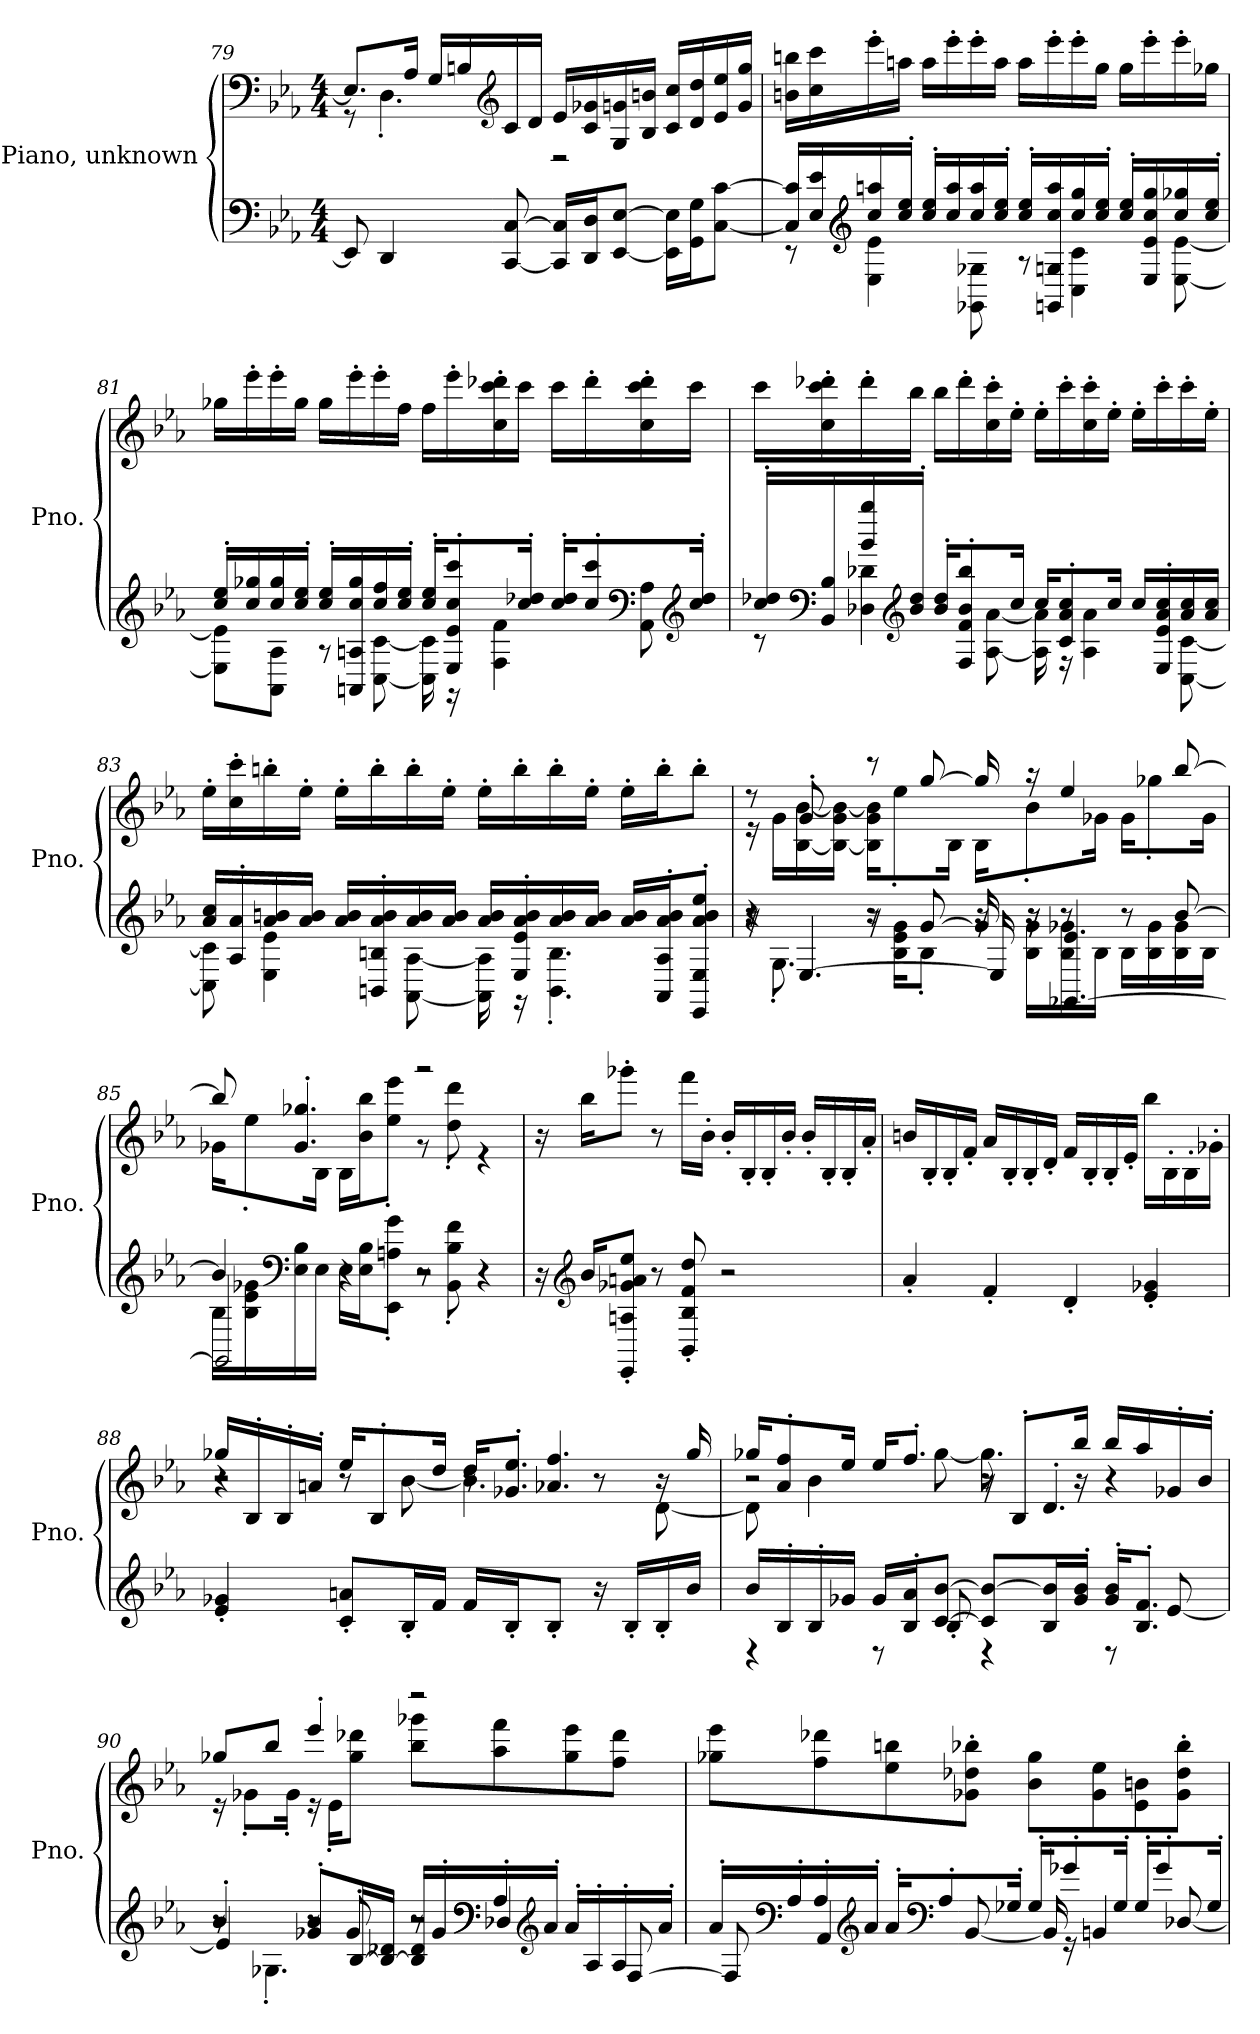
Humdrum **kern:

**kern	**kern
*part1	*part1
*staff2	*staff1
*I"Piano, unknown	*
*I'Pno.	*
*clefF4	*clefF4
*k[b-e-a-]	*k[b-e-a-]
*M4/4	*M4/4
=79	=79
*	*^
8EE-/]	8.E-/L]	8r
4DD/	.	4.D'\
.	16A-/Jk	.
.	16G/LL	.
.	16Bn/	.
*	*clefG2	*
[8CC/ [8C/	16c/	.
.	16d/JJ	.
16CC/] 16C/]LL	16e-/LL	2r
16DD/ 16D/J	16c/ 16g-X/	.
[8EE-/ [8E-/J	16G/ 16gn/	.
.	16B/ 16bn/JJ	.
16EE-\] 16E-\]LL	16c/ 16cc/LL	.
16GG\ 16G\J	16d/ 16dd/	.
[8C\ [8c\J	16e-/ 16ee-/	.
.	16g/ 16gg/JJ	.
*	*v	*v
!!LO:LB:g=z
=80	=80
*^	*
16C/] 16c/]LL	8r	16bn\ 16bbn\LL
16E-/ 16e-/	.	16cc\ 16ccc\
*clefG2	*	*
16cc/ 16aan/	4E-\ 4e-\	16eee-'\
16cc/' 16ee-/'JJ	.	16aan\JJ
16cc/' 16ee-/'LL	.	16aa\LL
16cc/ 16aa/	.	16eee-'\
16cc/ 16aa/	8GG-X\ 8G-X\	16eee-'\
16cc/' 16ee-/'JJ	.	16aa\JJ
16cc/' 16ee-/'LL	8r	16aa\LL
16GGn/ 16Gn/ 16cc/ 16aa/	.	16eee-'\
16cc/ 16gg/	4C\ 4c\	16eee-'\
16cc/' 16ee-/'JJ	.	16gg\JJ
16cc/' 16ee-/'LL	.	16gg\LL
16E-/ 16e-/ 16cc/ 16gg/	.	16eee-'\
16cc/ 16gg-X/	[8E-\ [8e-\	16eee-'\
16cc/' 16ee-/'JJ	.	16gg-X\JJ
!!LO:LB:g=z
=81	=81	=81
16cc/' 16ee-/'LL	8E-\] 8e-\]L	16gg-X\LL
16cc/ 16gg-X/	.	16eee-'\
16cc/ 16gg-/	8AA-\ 8A-\J	16eee-'\
16cc/' 16ee-/'JJ	.	16gg-\JJ
16cc/' 16ee-/'LL	8r	16gg-\LL
16AAn/ 16An/ 16cc/ 16gg-/	.	16eee-'\
16cc/ 16ff/	[8C\ [8c\	16eee-'\
16cc/' 16ee-/'JJ	.	16ff\JJ
16cc/' 16ee-/'KL	16C\] 16c\]	16ff\LL
8E-/' 8e-/' 8cc/' 8ccc/'	16r	16eee-'\
.	4F\ 4f\	16cc\' 16ccc\' 16ddd-X\'
16cc/' 16dd-X/'Jk	.	16ccc\JJ
16cc/' 16dd-/'KL	.	16ccc\LL
8cc/' 8ccc/'	.	16ddd-'\
*clefF4	*	*
.	8AA\ 8A\	16cc\' 16ccc\' 16ddd-\'
*clefG2	*	*
16cc/' 16dd-/'Jk	.	16ccc\JJ
!!LO:PB:g=z
=82	=82	=82
16cc/' 16dd-X/'LL	8r	16ccc\LL
*clefF4	*	*
16BB-/ 16B-/	.	16cc\' 16ccc\' 16ddd-X\'
16b-/ 16bb-/	4D-X\ 4d-X\	16ddd-'\
*clefG2	*	*
16b-/' 16dd-/'JJ	.	16bb-\JJ
16b-/' 16dd-/'KL	.	16bb-\LL
8F/' 8f/' 8b-/' 8bb-/'	.	16ddd-'\
.	[8A-\ [8a-\	16cc\' 16ccc\'
16cc/Jk	.	16ee-'\JJ
16cc/KL	16A-\] 16a-\]	16ee-'\LL
8c/' 8a-/' 8cc/'	16r	16ccc'\
.	4A-\ 4a-\	16cc\' 16ccc\'
16cc/Jk	.	16ee-'\JJ
16cc/LL	.	16ee-'\LL
16E-/' 16e-/' 16a-/' 16cc/'	.	16ccc'\
16a-/ 16cc/	[8C\ [8c\	16ccc'\
16a-/ 16cc/JJ	.	16ee-'\JJ
!!LO:LB:g=z
=83	=83	=83
16a-/ 16cc/LL	8C\] 8c\]	16ee-'\LL
16A-/' 16a-/'	.	16cc\' 16ccc\'
16a-/ 16bn/	4E-\ 4e-\	16bbn'\
16a-/ 16b/JJ	.	16ee-'\JJ
16a-/ 16b/LL	.	16ee-'\LL
16BBn/' 16Bn/' 16a-/' 16b/'	.	16bb'\
16a-/ 16b/	[8AA-\ [8A-\	16bb'\
16a-/ 16b/JJ	.	16ee-'\JJ
16a-/ 16b/LL	16AA-\] 16A-\]	16ee-'\LL
16E-/' 16e-/' 16a-/' 16b/'	16r	16bb'\
16a-/ 16b/	4.BB\' 4.B\'	16bb'\
16a-/ 16b/JJ	.	16ee-'\JJ
16a-/ 16b/LL	.	16ee-'\LL
16AA-/' 16A-/' 16a-/' 16b/'J	.	16bb'\J
8EE-/' 8E-/' 8a-/' 8b/' 8ee-/'J	.	8bb'\J
!!LO:LB:g=z
=84	=84	=84
*	*^	*^
4r	16r	8r	8r	16r
.	8.G'\	.	.	16g\LL
.	.	[4.E-/	8g'/	[16B-\ [16b-\
.	.	.	.	16B-\_ 16g\ 16b-\_JJ
8r	16r	.	8r	16B-\] 16g\ 16b-\]KL
.	16B-\ 16e-\ 16g\KL	.	.	8ee-'\
[8g/	8B-'\J	.	[8gg/	.
.	.	.	.	16B-\Jk
16g/]	16r	16E-/]	16gg/]	16B-\KL
16r	16B-\ 16g\LL	16r	16r	8b-'\
8r	16B-\ 16g-X\	[4.GG-X/ 4.e-/	4ee-/	.
.	16B-\JJ	.	.	16g-X\Jk
8r	16B-\LL	.	.	16g-\KL
.	16B-\ 16g-\	.	.	8gg-X'\
[8b-/	16B-\ 16g-\	.	[8bb-/	.
.	16B-\JJ	.	.	16g-\Jk
=85	=85	=85	=85	=85
4b-/]	16B-\LL	2GG-/]	8bb-/]	16g-X\KL
.	16B-\ 16e-\ 16g-X\	.	.	8ee-'\
*clefF4	*	*	*	*
.	16E-\ 16B-\	.	4.g-/' 4.gg-X/'	.
.	16E-\JJ	.	.	16B-\Jk
4r	16E-\LL	.	.	16B-\LL
.	16E-\ 16B-\J	.	.	16b-\ 16bb-\J
.	8EE-\' 8An\' 8g-\'J	.	.	8ee-\' 8eee-\'J
2r	8r	2r	2r	8r
.	8BB-\' 8B-\' 8f\'	.	.	8dd\' 8ddd\'
.	4r	.	.	4r
*v	*v	*v	*	*
*	*v	*v
!!LO:LB:g=z
=86	=86
16r	16r
*clefG2	*
16b-/KL	16bb-\KL
8EE-/' 8An/' 8g-X/' 8an/' 8ee-/'J	8ggg-X'\J
8r	8r
8BB-/' 8B-/' 8f/' 8dd/'	16fff\LL
.	16b-'\JJ
2r	16b-'/LL
.	16B-'/
.	16B-'/
.	16b-'/JJ
.	16b-'/LL
.	16B-'/
.	16B-'/
.	16a-'/JJ
=87	=87
4a-'/	16bn/LL
.	16B-'/
.	16B-'/
.	16f'/JJ
4f'/	16a-/LL
.	16B-'/
.	16B-'/
.	16d'/JJ
4d'/	16f/LL
.	16B-'/
.	16B-'/
.	16e-'/JJ
4e-/' 4g-X/'	16bb-\LL
.	16B-'\
.	16B-'\
.	16g-X'\JJ
!!LO:LB:g=z
=88	=88
*	*^
*	*	*^
4e-/' 4g-X/'	16gg-X/LL	4r	2r
.	16B-'/	.	.
.	16B-'/	.	.
.	16an'/JJ	.	.
8c/' 8an/'L	16ee-/KL	8r	.
.	8B-'/	.	.
16B-'/L	.	[8b-\	.
16f/JJ	16dd/Jk	.	.
16f/LL	16dd/KL	4.b-\]	8r
16B-'/J	8.g-X/' 8.ee-/'J	.	.
8B-'/J	.	.	4.a-X/ 4.ff/
16r	8r	.	.
16B-'/LL	.	.	.
16B-'/	16r	[8d\	.
16b-/JJ	16gg-/	.	.
=89	=89	=89	=89
*^	*	*	*
16b-/LL	4r	16gg-X/KL	8d\]	2r
16B-'/	.	8a-/' 8ff/'	.	.
16B-'/	.	.	4b-\	.
16g-X/JJ	.	16ee-/Jk	.	.
16g-/LL	8r	16ee-/KL	.	.
16B-/' 16a-/'J	.	8.ff'/J	.	.
[8c/ [8b-/J	8B-'/	.	[8gg-\	.
8c/] 8b-/_L	4r	16r	8.gg-\]	8r
.	.	8B-'/L	.	.
16B-/ 16b-/]L	.	.	.	4.d'/
16g-/' 16b-/'JJ	.	16bb-/Jk	16r	.
16g-/' 16b-/'KL	8r	16bb-/LL	4r	.
8.B-/' 8.f/'J	.	16aa-/	.	.
.	[8e-/	16g-X'/	.	.
.	.	16b-'/JJ	.	.
*	*	*	*v	*v
!!LO:LB:g=z
=90	=90	=90	=90
*	*^	*	*
4b-'/	8r	4e-/]	8gg-X/L	16r
.	.	.	.	8g-X'\L
.	4.G-X'\	.	8bb-/J	.
.	.	.	.	16g-'\Jk
8g-X/' 8b-/'L	.	8r	4eee-'/	16r
.	.	.	.	16e-'\KL
[16B-/L	.	8g-'/	.	8gg-\ 8ddd-X\J
16B-/_ 16d-X/JJ	.	.	.	.
16B-/] 16d-/LL	2r	8r	2r	8bb-\ 8ggg-X\L
16g-'/	.	.	.	.
*clefF4	*	*	*	*
16A-'/	.	4D-X/	.	8aa-\ 8fff\
*clefG2	*	*	*	*
16a-'/JJ	.	.	.	.
16a-'/LL	.	.	.	8gg-\ 8eee-\
16A-'/	.	.	.	.
16A-'/	.	[8F/	.	8ff\ 8ddd-\J
16a-'/JJ	.	.	.	.
*	*v	*v	*	*
*	*	*v	*v
!!LO:PB:g=z
=91	=91	=91
16a-'/LL	8F/]	8gg-X\ 8eee-\L
*clefF4	*	*
16A-'/	.	.
16A-'/	4AA-/	8ff\ 8ddd-X\
*clefG2	*	*
16a-'/JJ	.	.
16a-'/KL	.	8ee-\ 8bbn\
*clefF4	*	*
8A-'/	.	.
.	[8BB-/	8g-X\' 8dd-X\' 8bb-X\'J
16G-X'/Jk	.	.
16G-'/KL	16BB-/]	8b-\ 8gg-\L
8g-X'/	16r	.
.	4BBn/	8g-\ 8ee-\
16G-'/Jk	.	.
16G-'/KL	.	8e-\ 8bn\
8g-'/	.	.
.	[8D-X/	8g-\' 8dd-\' 8bb-\'J
16G-'/Jk	.	.
*v	*v	*
=	=
*-	*-
